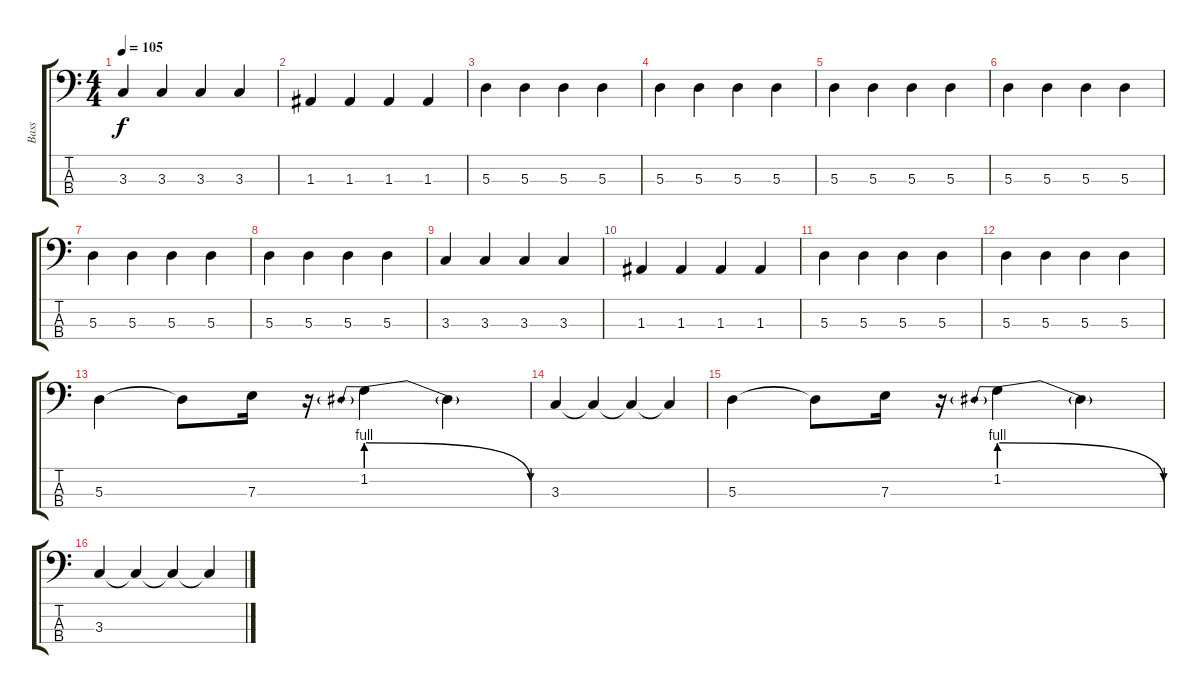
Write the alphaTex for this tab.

\track ("Bass" "Bass") {instrument electricbassfinger}
\staff {score tabs}
\tuning (G2 D2 A1 E1) {hide}
\ts (4 4)
\tempo 105
\clef f4
\ks c
3.3.4{dy f} 3.3.4 3.3.4 3.3.4 |
1.3.4 1.3.4 1.3.4 1.3.4 |
5.3.4 5.3.4 5.3.4 5.3.4 |
5.3.4 5.3.4 5.3.4 5.3.4 |
5.3.4 5.3.4 5.3.4 5.3.4 |
5.3.4 5.3.4 5.3.4 5.3.4 |
5.3.4 5.3.4 5.3.4 5.3.4 |
5.3.4 5.3.4 5.3.4 5.3.4 |
3.3.4 3.3.4 3.3.4 3.3.4 |
1.3.4 1.3.4 1.3.4 1.3.4 |
5.3.4 5.3.4 5.3.4 5.3.4 |
5.3.4 5.3.4 5.3.4 5.3.4 |
5.3.4 5.3{t}.8 7.3.16 r.16 1.2{be (prebendrelease 0 4 60 0)}.4 1.2{t}.4 |
3.3.4 3.3{t}.4 3.3{t}.4 3.3{t}.4 |
5.3.4 5.3{t}.8 7.3.16 r.16 1.2{be (prebendrelease 0 4 60 0)}.4 1.2{t}.4 |
3.3.4 3.3{t}.4 3.3{t}.4 3.3{t}.4
